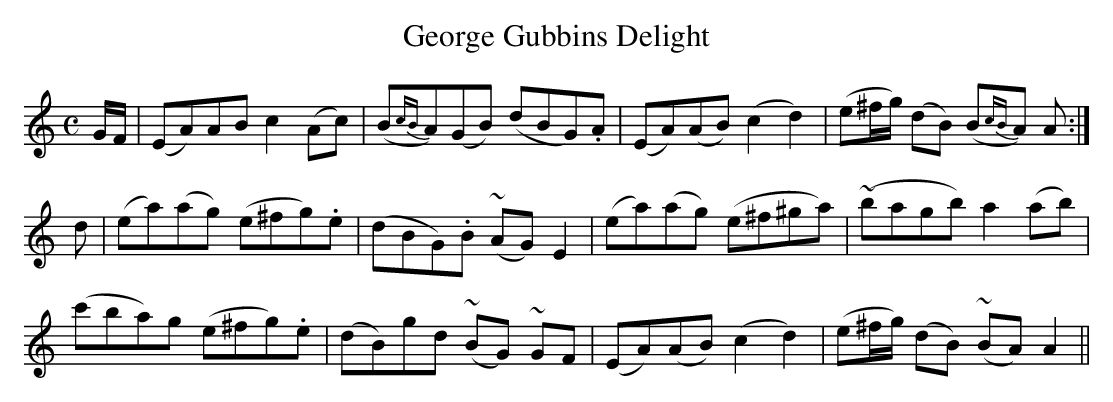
X:1
T: George Gubbins Delight
M:C
L:1/8
K:Am
G/F/ | (EA)AB c2 (Ac) | (B{cB}A)(GB) (dBG).A | (EA)(AB) (c2 d2) | (e^f/g/) (dB) (B{cB}A) A :|
d | (ea)(ag) (e^fg).e | (dBG).B (~AG) E2 | (ea)(ag) (e^f^ga) | (~bagb) a2 (ab) |
(c'ba)g (e^fg).e | (dB)gd (~BG) ~GF | (EA)(AB) (c2 d2) | (e^f/g/) (dB) (~BA) A2 ||
